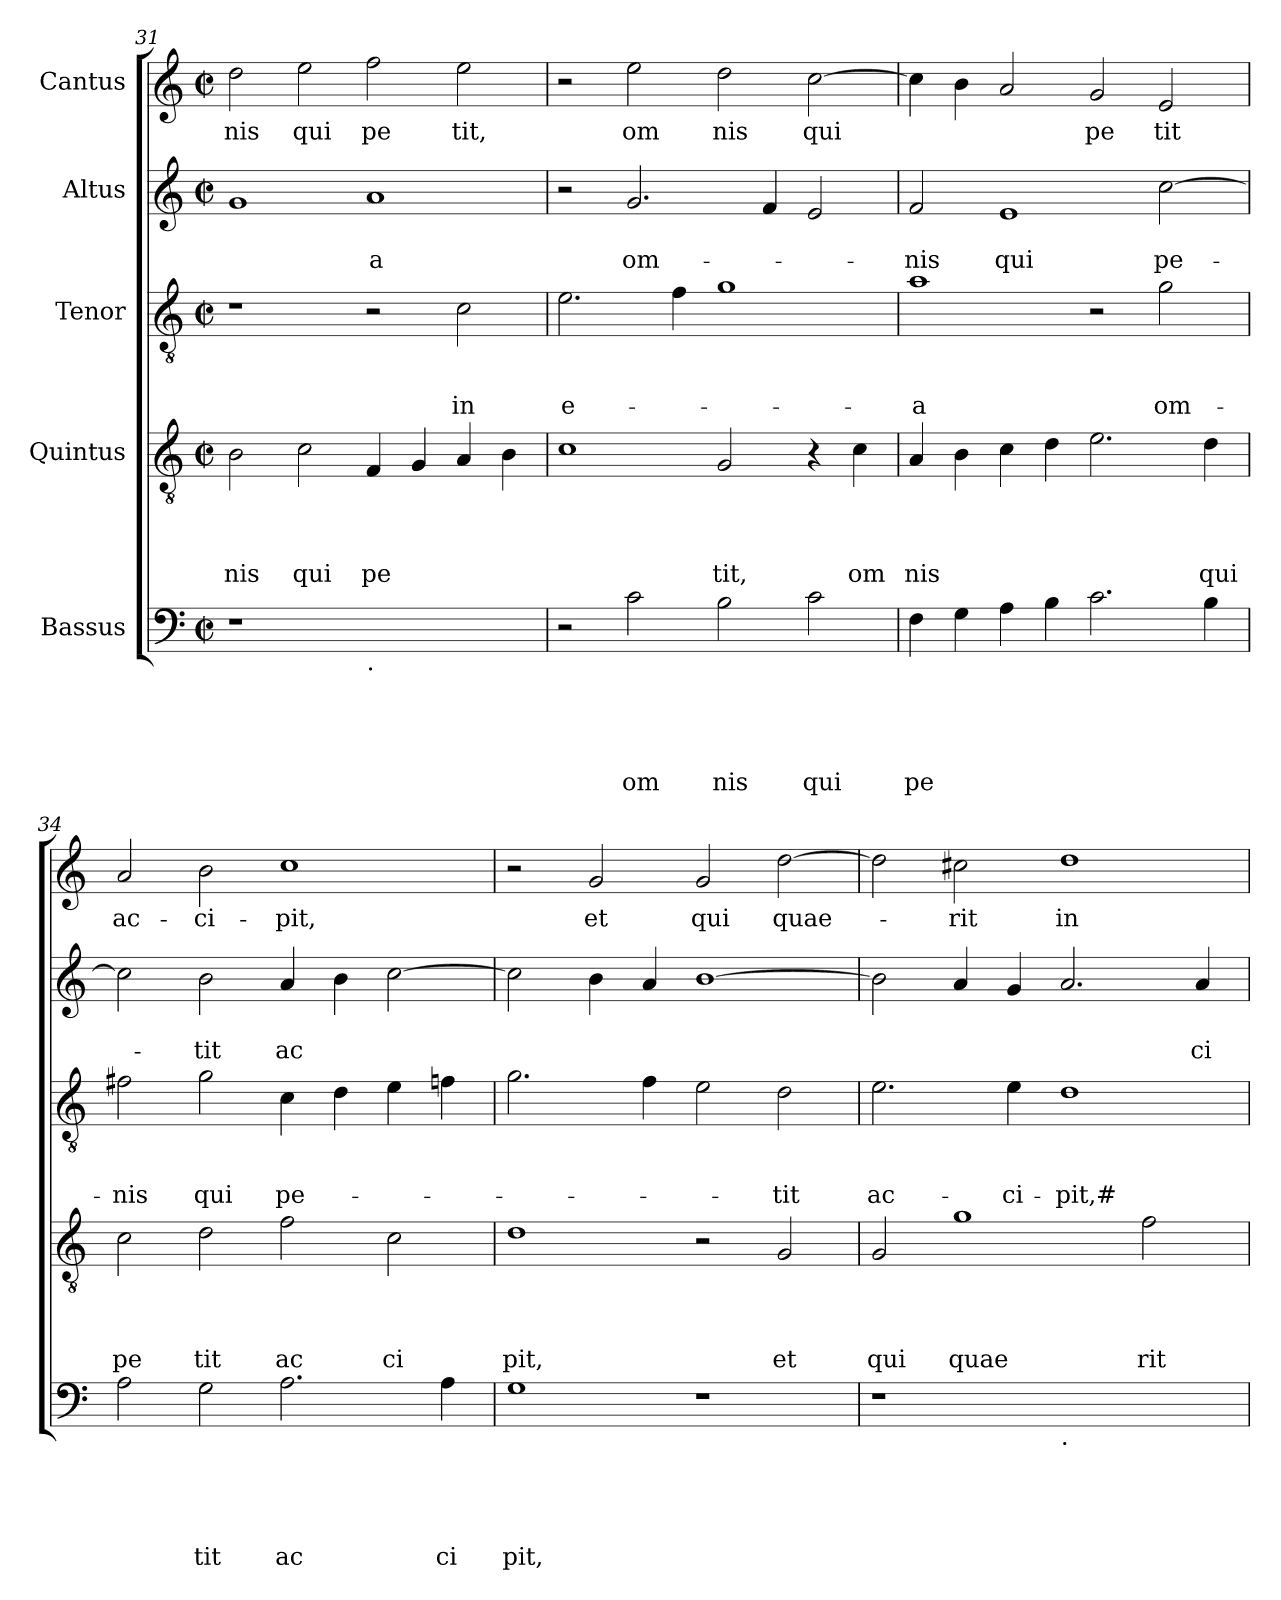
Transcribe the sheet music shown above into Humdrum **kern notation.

**kern	**text	**text	**text	**text	**text	**kern	**text	**text	**text	**text	**kern	**text	**text	**text	**kern	**text	**text	**kern	**text
*part5	*part5	*part5	*part5	*part5	*part5	*part4	*part4	*part4	*part4	*part4	*part3	*part3	*part3	*part3	*part2	*part2	*part2	*part1	*part1
*staff5	*staff5	*staff5	*staff5	*staff5	*staff5	*staff4	*staff4	*staff4	*staff4	*staff4	*staff3	*staff3	*staff3	*staff3	*staff2	*staff2	*staff2	*staff1	*staff1
*I"Bassus	*	*	*	*	*	*I"Quintus	*	*	*	*	*I"Tenor	*	*	*	*I"Altus	*	*	*I"Cantus	*
*clefF4	*	*	*	*	*	*clefGv2	*	*	*	*	*clefGv2	*	*	*	*clefG2	*	*	*clefG2	*
*k[]	*	*	*	*	*	*k[]	*	*	*	*	*k[]	*	*	*	*k[]	*	*	*k[]	*
*C:	*	*	*	*	*	*C:	*	*	*	*	*C:	*	*	*	*C:	*	*	*C:	*
*M2/2	*	*	*	*	*	*M2/2	*	*	*	*	*M2/2	*	*	*	*M2/2	*	*	*M2/2	*
*met(c|)	*	*	*	*	*	*met(c|)	*	*	*	*	*met(c|)	*	*	*	*met(c|)	*	*	*met(c|)	*
=31	=31	=31	=31	=31	=31	=31	=31	=31	=31	=31	=31	=31	=31	=31	=31	=31	=31	=31	=31
!	!	!	!	!	!	!	!	!	!	!LO:LY:b	!	!	!	!	!	!	!	!	!LO:LY:b
1r	.	.	.	.	.	2B\	.	.	.	nis	1r	.	.	.	1g	.	.	2dd\	nis
!	!	!	!	!	!	!	!	!	!	!LO:LY:b	!	!	!	!	!	!	!	!	!LO:LY:b
.	.	.	.	.	.	2c\	.	.	.	qui	.	.	.	.	.	.	.	2ee\	qui
!LO:TX:b:t=.	!	!	!	!	!	!	!	!	!	!	!	!	!	!	!	!	!	!	!
!	!	!	!	!	!	!	!	!	!	!LO:LY:b	!	!	!	!	!	!	!LO:LY:b	!	!LO:LY:b
1ryy	.	.	.	.	.	4F/	.	.	.	pe	2r	.	.	.	1a	.	-a	2ff\	pe
.	.	.	.	.	.	4G/	.	.	.	.	.	.	.	.	.	.	.	.	.
!	!	!	!	!	!	!	!	!	!	!	!	!	!	!LO:LY:b	!	!	!	!	!LO:LY:b
.	.	.	.	.	.	4A/	.	.	.	.	2c\	.	.	in	.	.	.	2ee\	tit,
.	.	.	.	.	.	4B\	.	.	.	.	.	.	.	.	.	.	.	.	.
=32	=32	=32	=32	=32	=32	=32	=32	=32	=32	=32	=32	=32	=32	=32	=32	=32	=32	=32	=32
!	!	!	!	!	!	!	!	!	!	!	!	!	!	!LO:LY:b	!	!	!	!	!
2r	.	.	.	.	.	1c	.	.	.	.	2.e\	.	.	e-	2r	.	.	2r	.
!	!	!	!	!	!LO:LY:b	!	!	!	!	!	!	!	!	!	!	!	!LO:LY:b	!	!LO:LY:b
2c\	.	.	.	.	om	.	.	.	.	.	.	.	.	.	2.g/	.	om-	2ee\	om
.	.	.	.	.	.	.	.	.	.	.	4f\	.	.	.	.	.	.	.	.
!	!	!	!	!	!LO:LY:b	!	!	!	!	!LO:LY:b	!	!	!	!	!	!	!	!	!LO:LY:b
2B\	.	.	.	.	nis	2G/	.	.	.	tit,	1g	.	.	.	.	.	.	2dd\	nis
.	.	.	.	.	.	.	.	.	.	.	.	.	.	.	4f/	.	.	.	.
!	!	!	!	!	!LO:LY:b	!	!	!	!	!	!	!	!	!	!	!	!	!	!LO:LY:b
2c\	.	.	.	.	qui	4r	.	.	.	.	.	.	.	.	2e/	.	.	[>2cc\	qui
!	!	!	!	!	!	!	!	!	!	!LO:LY:b	!	!	!	!	!	!	!	!	!
.	.	.	.	.	.	4c\	.	.	.	om	.	.	.	.	.	.	.	.	.
=33	=33	=33	=33	=33	=33	=33	=33	=33	=33	=33	=33	=33	=33	=33	=33	=33	=33	=33	=33
!	!	!	!	!	!LO:LY:b	!	!	!	!	!LO:LY:b	!	!	!	!LO:LY:b	!	!	!LO:LY:b	!	!
4F\	.	.	.	.	pe	4A/	.	.	.	nis	1a	.	.	-a	2f/	.	-nis	4cc\]	.
4G\	.	.	.	.	.	4B\	.	.	.	.	.	.	.	.	.	.	.	4b\	.
!	!	!	!	!	!	!	!	!	!	!	!	!	!	!	!	!	!LO:LY:b	!	!
4A\	.	.	.	.	.	4c\	.	.	.	.	.	.	.	.	1e	.	qui	2a/	.
4B\	.	.	.	.	.	4d\	.	.	.	.	.	.	.	.	.	.	.	.	.
!	!	!	!	!	!	!	!	!	!	!	!	!	!	!	!	!	!	!	!LO:LY:b
2.c\	.	.	.	.	.	2.e\	.	.	.	.	2r	.	.	.	.	.	.	2g/	pe
!	!	!	!	!	!	!	!	!	!	!	!	!	!	!LO:LY:b	!	!	!LO:LY:b	!	!LO:LY:b
.	.	.	.	.	.	.	.	.	.	.	2g\	.	.	om-	[>2cc\	.	pe-	2e/	tit
!	!	!	!	!	!	!	!	!	!	!LO:LY:b	!	!	!	!	!	!	!	!	!
4B\	.	.	.	.	.	4d\	.	.	.	qui	.	.	.	.	.	.	.	.	.
!!LO:PB:g=z
=34	=34	=34	=34	=34	=34	=34	=34	=34	=34	=34	=34	=34	=34	=34	=34	=34	=34	=34	=34
!	!	!	!	!	!	!	!	!	!	!LO:LY:b	!	!	!	!LO:LY:b	!	!	!	!	!LO:LY:b
2A\	.	.	.	.	.	2c\	.	.	.	pe	2f#X\	.	.	-nis	2cc\]	.	.	2a/	ac-
!	!	!	!	!	!LO:LY:b	!	!	!	!	!LO:LY:b	!	!	!	!LO:LY:b	!	!	!LO:LY:b	!	!LO:LY:b
2G\	.	.	.	.	tit	2d\	.	.	.	tit	2g\	.	.	qui	2b\	.	-tit	2b\	-ci-
!	!	!	!	!	!LO:LY:b	!	!	!	!	!LO:LY:b	!	!	!	!LO:LY:b	!	!	!LO:LY:b	!	!LO:LY:b
2.A\	.	.	.	.	ac	2f\	.	.	.	ac	4c\	.	.	pe-	4a/	.	ac	1cc	-pit,
.	.	.	.	.	.	.	.	.	.	.	4d\	.	.	.	4b\	.	.	.	.
!	!	!	!	!	!	!	!	!	!	!LO:LY:b	!	!	!	!	!	!	!	!	!
.	.	.	.	.	.	2c\	.	.	.	ci	4e\	.	.	.	[>2cc\	.	.	.	.
!	!	!	!	!	!LO:LY:b	!	!	!	!	!	!	!	!	!	!	!	!	!	!
4A\	.	.	.	.	ci	.	.	.	.	.	4fn\	.	.	.	.	.	.	.	.
=35	=35	=35	=35	=35	=35	=35	=35	=35	=35	=35	=35	=35	=35	=35	=35	=35	=35	=35	=35
!	!	!	!	!	!LO:LY:b	!	!	!	!	!LO:LY:b	!	!	!	!	!	!	!	!	!
1G	.	.	.	.	pit,	1d	.	.	.	pit,	2.g\	.	.	.	2cc\]	.	.	2r	.
!	!	!	!	!	!	!	!	!	!	!	!	!	!	!	!	!	!	!	!LO:LY:b
.	.	.	.	.	.	.	.	.	.	.	.	.	.	.	4b\	.	.	2g/	et
.	.	.	.	.	.	.	.	.	.	.	4f\	.	.	.	4a/	.	.	.	.
!	!	!	!	!	!	!	!	!	!	!	!	!	!	!	!	!	!	!	!LO:LY:b
1r	.	.	.	.	.	2r	.	.	.	.	2e\	.	.	.	[>1b	.	.	2g/	qui
!	!	!	!	!	!	!	!	!	!	!LO:LY:b	!	!	!	!LO:LY:b	!	!	!	!	!LO:LY:b
.	.	.	.	.	.	2G/	.	.	.	et	2d\	.	.	-tit	.	.	.	[>2dd\	quae-
=36	=36	=36	=36	=36	=36	=36	=36	=36	=36	=36	=36	=36	=36	=36	=36	=36	=36	=36	=36
!	!	!	!	!	!	!	!	!	!	!LO:LY:b	!	!	!	!LO:LY:b	!	!	!	!	!
1r	.	.	.	.	.	2G/	.	.	.	qui	2.e\	.	.	ac-	2b\]	.	.	2dd\]	.
!	!	!	!	!	!	!	!	!	!	!LO:LY:b	!	!	!	!	!	!	!	!	!LO:LY:b
.	.	.	.	.	.	1g	.	.	.	quae	.	.	.	.	4a/	.	.	2cc#X\	-rit
!	!	!	!	!	!	!	!	!	!	!	!	!	!	!LO:LY:b	!	!	!	!	!
.	.	.	.	.	.	.	.	.	.	.	4e\	.	.	-ci-	4g/	.	.	.	.
!LO:TX:b:t=.	!	!	!	!	!	!	!	!	!	!	!	!	!	!	!	!	!	!	!
!	!	!	!	!	!	!	!	!	!	!	!	!	!	!LO:LY:b	!	!	!	!	!LO:LY:b
1ryy	.	.	.	.	.	.	.	.	.	.	1d	.	.	-pit,#	2.a/	.	.	1dd	in-
!	!	!	!	!	!	!	!	!	!	!LO:LY:b	!	!	!	!	!	!	!	!	!
.	.	.	.	.	.	2f\	.	.	.	rit	.	.	.	.	.	.	.	.	.
!	!	!	!	!	!	!	!	!	!	!	!	!	!	!	!	!	!LO:LY:b	!	!
.	.	.	.	.	.	.	.	.	.	.	.	.	.	.	4a/	.	ci	.	.
=	=	=	=	=	=	=	=	=	=	=	=	=	=	=	=	=	=	=	=
*-	*-	*-	*-	*-	*-	*-	*-	*-	*-	*-	*-	*-	*-	*-	*-	*-	*-	*-	*-
